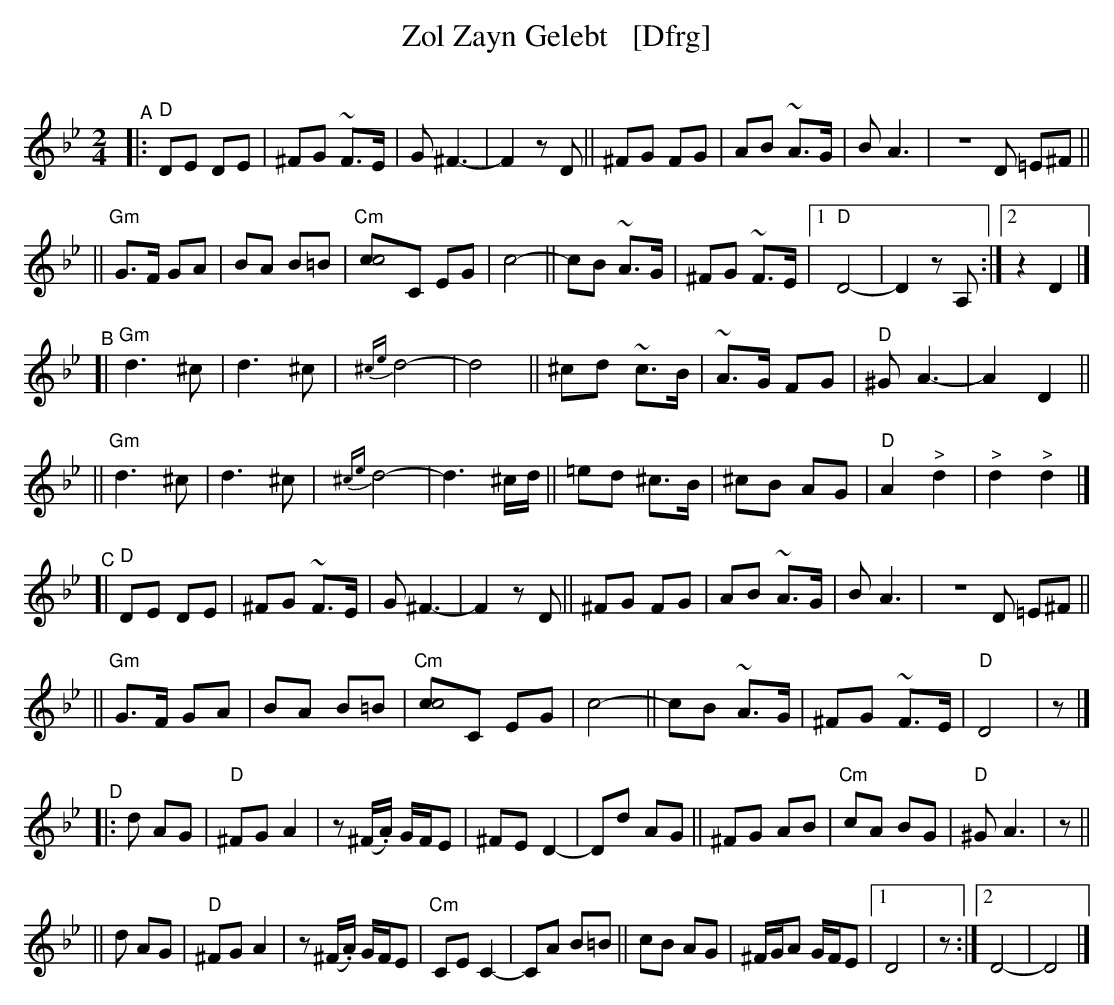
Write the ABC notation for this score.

X:1
T: Zol Zayn Gelebt   [Dfrg]
C:
M: 2/4
L: 1/8
K: Dphr
"^A"\
|: "D"DE DE | ^FG ~F>E | G^F3- | F2 zD || ^FG FG | AB ~A>G | B A3 | ZD =E^F ||
|| "Gm"G>F GA | BA B=B | "Cm"[cc4-]C EG | c4- || cB ~A>G | ^FG ~F>E |[1 "D"D4- | D2 zA, :|[2 z2 D2 |]
"^B"\
[| "Gm"d3 ^c | d3 ^c | {^ce}d4- | d4 || ^cd ~c>B | ~A>G FG | "D"^G A3- | A2 D2 ||
|| "Gm"d3 ^c | d3 ^c | {^ce}d4- | d3 ^c/d/ || =ed ^c>B | ^cB AG | "D"A2 "^>"d2 | "^>"d2 "^>"d2 |]
"^C"\
[| "D"DE DE | ^FG ~F>E | G^F3- | F2 zD || ^FG FG | AB ~A>G | B A3 | ZD =E^F ||
|| "Gm"G>F GA | BA B=B | "Cm"[cc4-]C EG | c4- || cB ~A>G | ^FG ~F>E | "D"D4 | z |]
"^D"\
|: d AG | "D"^FG A2 | z(^F/.A/) G/F/E | ^FE D2- | Dd AG || ^FG AB | "Cm"cA BG | "D"^G A3 | z ||
|| d AG | "D"^FG A2 | z(^F/.A/) G/F/E | "Cm"CE C2- | CA B=B || cB AG | ^F/G/A G/F/E |[1 D4 | z :|[2 D4- | D4 |]
